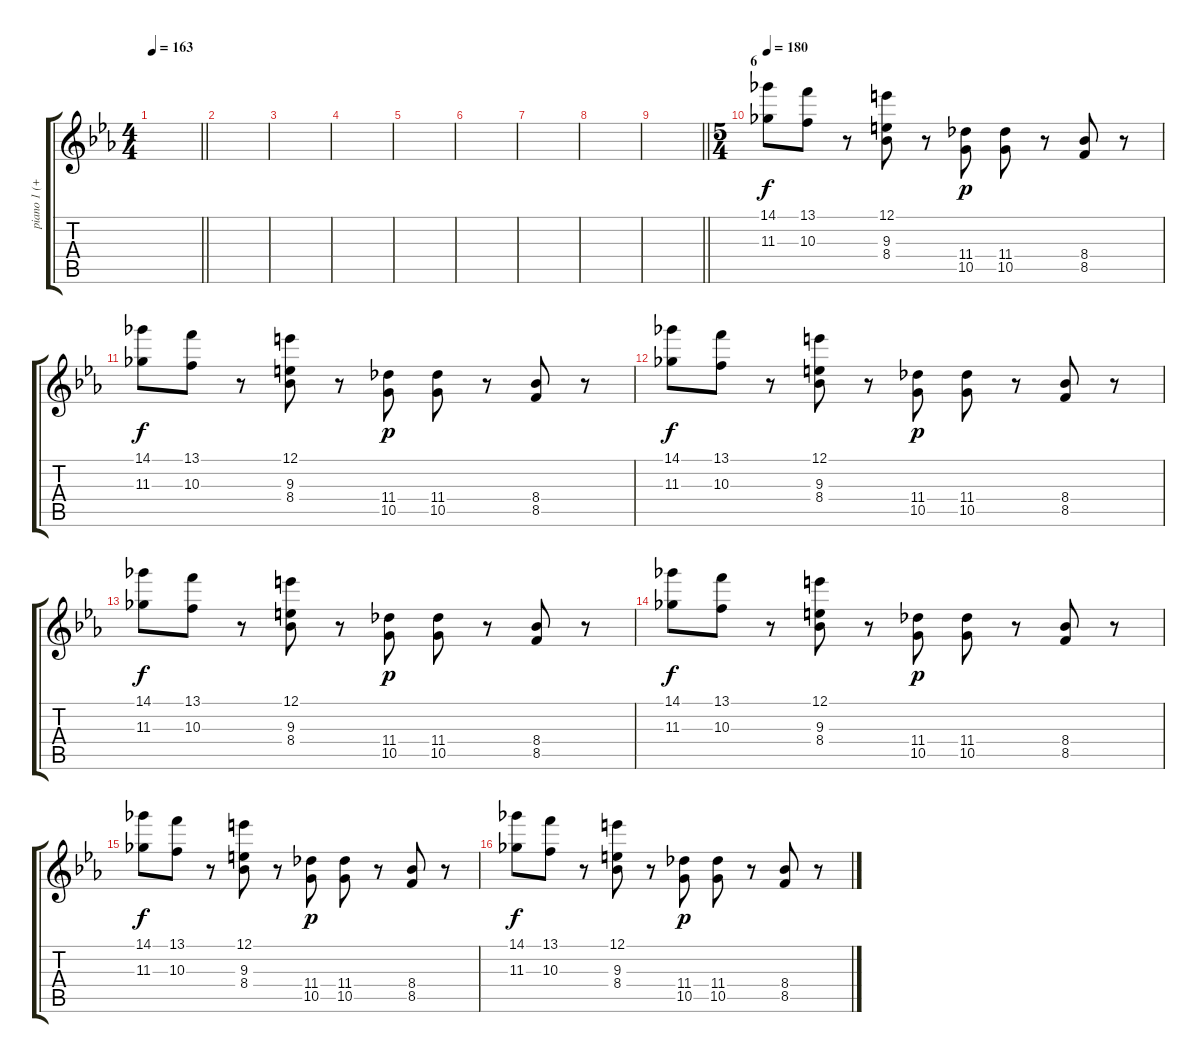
\track ("piano 1 (+12)" "piano 1 (+") {instrument acousticgrandpiano}
\staff {score tabs}
\tuning (E5 B4 G4 D4 A3 E3) {hide}
\ts (4 4)
\tempo 163
\clef g2
\barLineRight lightlight
\ks cminor
|
|
|
|
|
|
|
|
\barLineRight lightlight
|
\ts (5 4)
\section ("" "6")
\tempo 180
(14.1 11.3).8 (13.1 10.3).8 r.8 (12.1 9.3 8.4).8 r.8 (11.4 10.5).8{dy p} (11.4 10.5).8 r.8 (8.4 8.5).8 r.8 |
(14.1 11.3).8{dy f} (13.1 10.3).8 r.8 (12.1 9.3 8.4).8 r.8 (11.4 10.5).8{dy p} (11.4 10.5).8 r.8 (8.4 8.5).8 r.8 |
(14.1 11.3).8{dy f} (13.1 10.3).8 r.8 (12.1 9.3 8.4).8 r.8 (11.4 10.5).8{dy p} (11.4 10.5).8 r.8 (8.4 8.5).8 r.8 |
(14.1 11.3).8{dy f} (13.1 10.3).8 r.8 (12.1 9.3 8.4).8 r.8 (11.4 10.5).8{dy p} (11.4 10.5).8 r.8 (8.4 8.5).8 r.8 |
(14.1 11.3).8{dy f} (13.1 10.3).8 r.8 (12.1 9.3 8.4).8 r.8 (11.4 10.5).8{dy p} (11.4 10.5).8 r.8 (8.4 8.5).8 r.8 |
(14.1 11.3).8{dy f} (13.1 10.3).8 r.8 (12.1 9.3 8.4).8 r.8 (11.4 10.5).8{dy p} (11.4 10.5).8 r.8 (8.4 8.5).8 r.8 |
(14.1 11.3).8{dy f} (13.1 10.3).8 r.8 (12.1 9.3 8.4).8 r.8 (11.4 10.5).8{dy p} (11.4 10.5).8 r.8 (8.4 8.5).8 r.8
